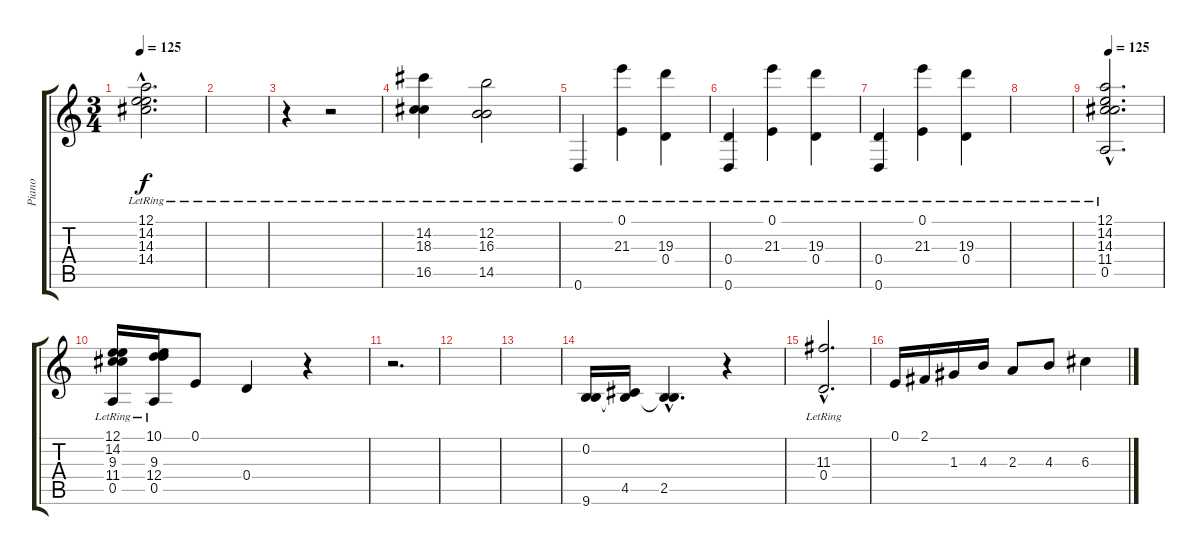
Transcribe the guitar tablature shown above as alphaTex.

\track ("Piano" "Piano") {instrument acousticgrandpiano}
\staff {score tabs}
\tuning (E4 B3 G4 D4 A3 D3) {hide}
\ts (3 4)
\tempo 125
\clef g2
\ks c
(12.1{hac lr} 14.2{hac lr} 14.3{hac lr} 14.4{hac lr}).2{d dy f} |
|
r.4 r.2 |
(14.2{lr} 18.3{lr} 16.5{lr}).4 (12.2{lr} 16.3{lr} 14.5{lr}).2 |
0.6{lr}.4 (0.1{lr} 21.3{lr}).4 (19.3{lr} 0.4{lr}).4 |
(0.4{lr} 0.6).4 (0.1{lr} 21.3{lr}).4 (19.3{lr} 0.4{lr}).4 |
(0.4{lr} 0.6).4 (0.1{lr} 21.3{lr}).4 (19.3{lr} 0.4{lr}).4 |
|
\tempo 125
(12.1{hac lr} 14.2{hac lr} 14.3{hac lr} 11.4{hac lr} 0.5{hac}).2{d} |
(12.1{lr} 14.2{lr} 9.3{lr} 11.4{lr} 0.5).16 (10.1{lr} 9.3{lr} 12.4{lr} 0.5).16 0.1.8 0.4.4 r.4 |
r.2{d} |
|
|
(0.2 9.6).16 (4.5 9.6{t}).16 (2.5{hac} 9.6{hac t}).4{d} r.4 |
(11.3{hac lr} 0.4{hac lr}).2{d} |
0.1.16 2.1.16 1.3.16 4.3.16 2.3.8 4.3.8 6.3.4
